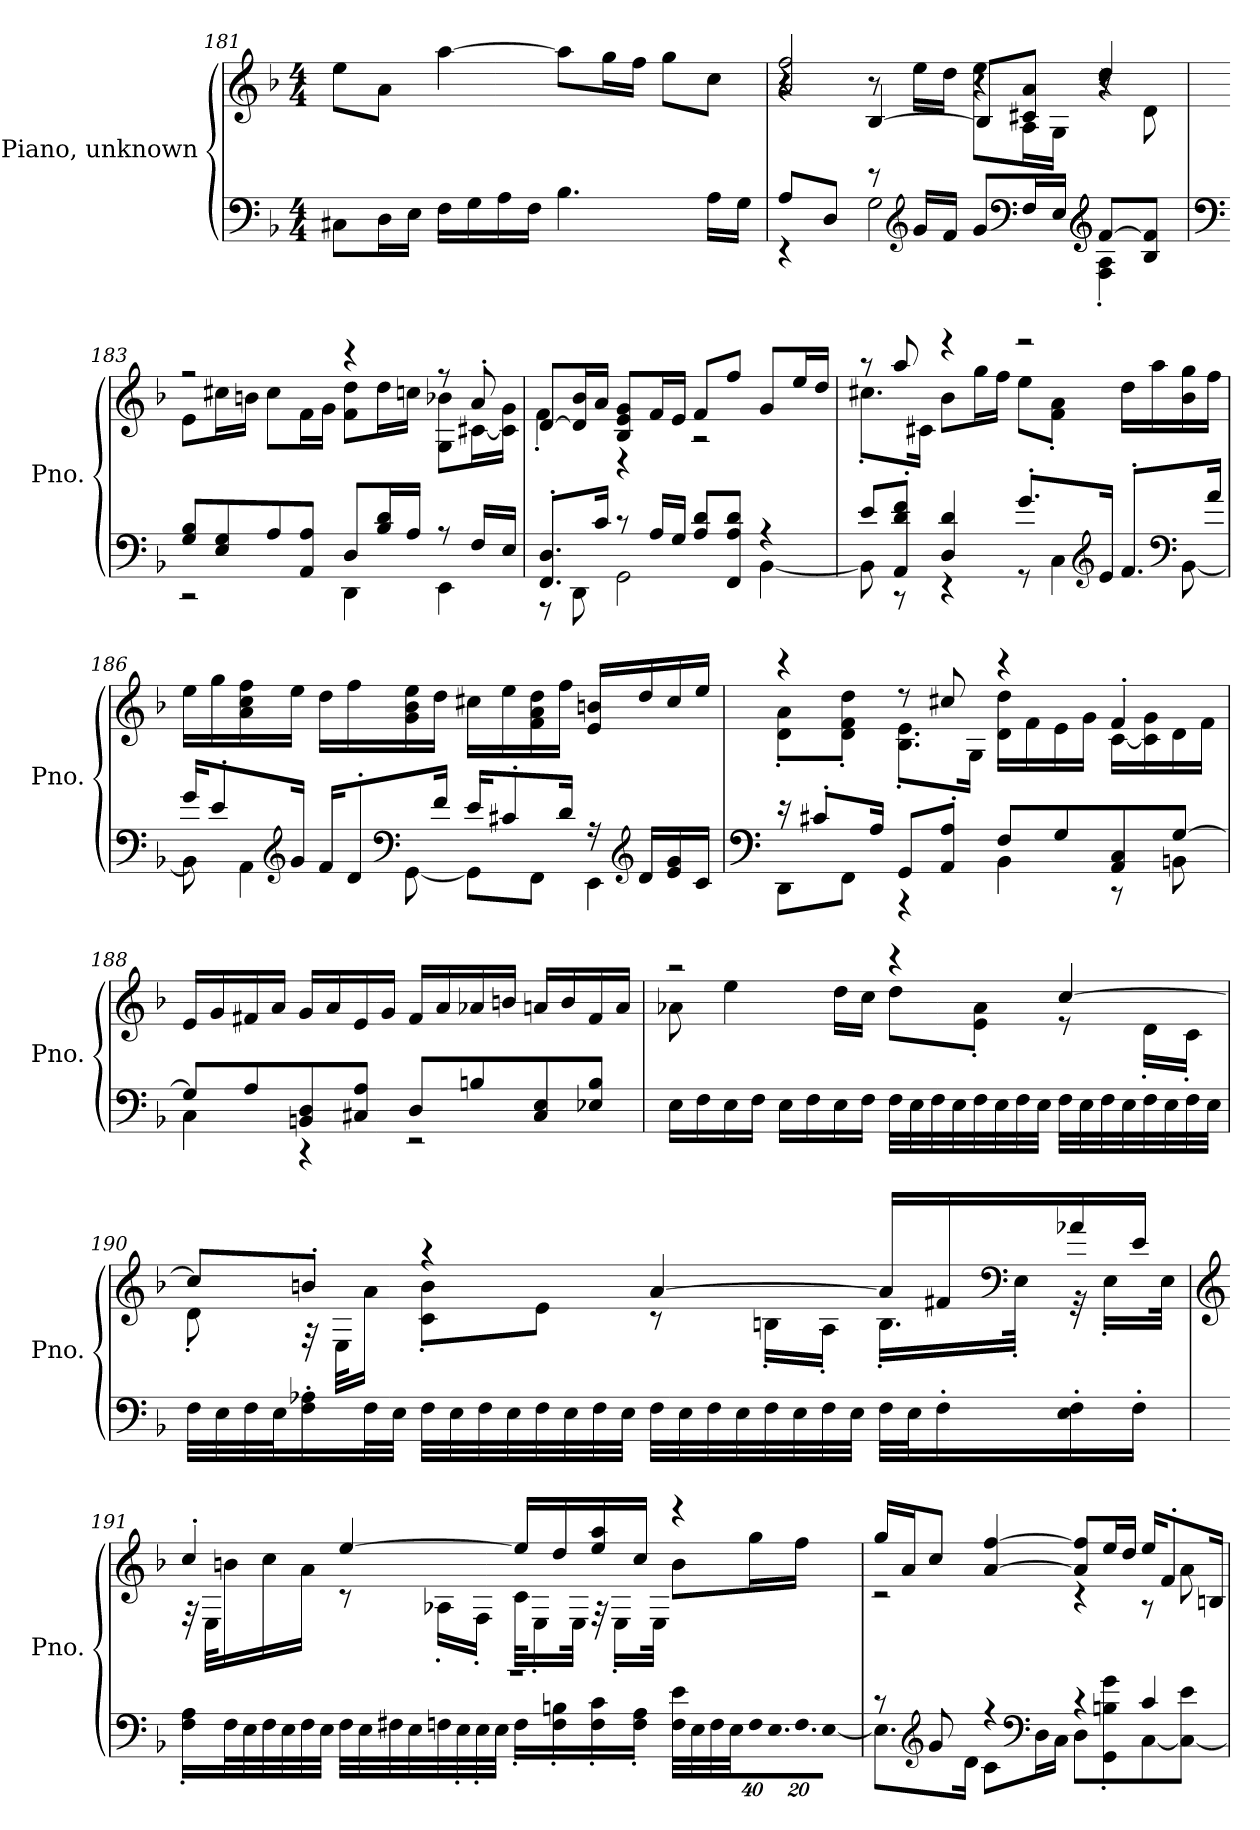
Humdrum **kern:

**kern	**kern
*part1	*part1
*staff2	*staff1
*I"Piano, unknown	*
*I'Pno.	*
*clefF4	*clefG2
*k[b-]	*k[b-]
*M4/4	*M4/4
=181	=181
8C#X\L	8ee\L
16D\L	8a\J
16E\JJ	.
16F\LL	[4aa\
16G\	.
16A\	.
16F\JJ	.
4.B-\	8aa\L]
.	16gg\L
.	16ff\JJ
.	8gg\L
16A\LL	8cc\J
16G\JJ	.
!!LO:LB:g=z
=182	=182
*^	*^
*	*	*	*^
8A/L	4r	2a/ 2ff/	4r	4r
8D/J	.	.	.	.
8r	2G\	.	8r	[4B-/
*clefG2	*	*	*	*
16g/LL	.	.	16ee\LL	.
16f/JJ	.	.	16dd\JJ	.
8g/L	.	4r	8ee\L	8B-/L]
*clefF4	*	*	*	*
16F/L	.	.	16A\L	8c#X/ 8a/J
16E/JJ	.	.	16G\JJ	.
*clefG2	*	*	*	*
[8f/L	4F\' 4A\'	4dd/	8r	4r
8B-/ 8f/]J	.	.	8d\	.
*	*	*v	*v	*v
=183	=183	=183
*clefF4	*	*
*	*	*^
8G/ 8B-/L	2r	2r	8e\L
8E/ 8G/	.	.	16cc#X\L
.	.	.	16bn\JJ
8A/	.	.	8cc#\L
8AA/ 8A/J	.	.	16f\L
.	.	.	16g\JJ
8D/L	4DD\	4r	8f\ 8dd\L
16B-/ 16d/L	.	.	16dd\L
16A/JJ	.	.	16ccn\JJ
8r	4EE\	8r	8G\ 8b-X\L
16F/LL	.	8a'/	[16c#X\L
16E/JJ	.	.	16c#\] 16g\JJ
!!LO:LB:g=z	!!
=184	=184	=184	=184
8.FF/' 8.D/'L	8r	[8d/L	4f'\
.	8DD\	16d/] 16b-/L	.
16c/Jk	.	16a/JJ	.
8r	2GG\	8B-/ 8e/ 8g/L	4r
16A/LL	.	16f/L	.
16G/JJ	.	16e/JJ	.
8A/ 8d/L	.	8f/L	2r
8FF/ 8A/ 8d/J	.	8ff/J	.
4r	[4BB-\	8g/L	.
.	.	16ee/L	.
.	.	16dd/JJ	.
=185	=185	=185	=185
8e/L	8BB-\]	8r	8.cc#X'\L
8AA/' 8d/' 8f/'J	8r	8aa/	.
.	.	.	16c#X\Jk
4D/ 4d/	4r	4r	8b-\L
.	.	.	16gg\L
.	.	.	16ff\JJ
8.g'/L	8r	2r	8ee\L
.	4C\	.	8f\' 8a\'J
*clefG2	*	*	*
16e/Jk	.	.	.
8.f'/L	.	.	16dd\LL
.	.	.	16aa\
*clefF4	*	*	*
.	[8BB-\	.	16b-\ 16gg\
16a/Jk	.	.	16ff\JJ
*	*	*v	*v
!!LO:PB:g=z
=186	=186	=186
16g/KL	8BB-\]	16ee\LL
8e'/	.	16gg\
.	4AA\	16a\ 16cc\ 16ff\
*clefG2	*	*
16g/Jk	.	16ee\JJ
16f/KL	.	16dd\LL
8d'/	.	16ff\
*clefF4	*	*
.	[8GG\	16g\ 16b-\ 16ee\
16f/Jk	.	16dd\JJ
16e/KL	8GG\L]	16cc#X\LL
8c#X'/	.	16ee\
.	8FF\J	16f\ 16a\ 16dd\
16d/Jk	.	16ff\JJ
16r	4EE\	16e/ 16bn/LL
*clefG2	*	*
16d/LL	.	16dd/
16e/ 16g/	.	16cc#/
16c#/JJ	.	16ee/JJ
=187	=187	=187
*clefF4	*	*
*	*	*^
16r	8DD\L	4r	8d\' 8a\'L
8c#X'/L	.	.	.
.	8FF\J	.	8d\' 8f\' 8dd\'J
16A/Jk	.	.	.
8GG/L	4r	8r	8.B-\' 8.e\'L
8AA/' 8A/'J	.	8cc#X/	.
.	.	.	16G\Jk
8F/L	4BB-\	4r	16d\ 16dd\LL
.	.	.	16f\
8G/	.	.	16e\
.	.	.	16g\JJ
8AA/ 8C/	8r	4f'/	[16c\LL
.	.	.	16c\] 16g\
[8G/J	8BBn\	.	16d\
.	.	.	16f\JJ
*	*	*v	*v
!!LO:LB:g=z
=188	=188	=188
8G/L]	4C\	16e/LL
.	.	16g/
8A/	.	16f#X/
.	.	16a/JJ
8BBn/ 8D/	4r	16g/LL
.	.	16a/
8C#X/ 8A/J	.	16e/
.	.	16g/JJ
8D/L	2r	16f#/LL
.	.	16a/
8Bn/	.	16a-X/
.	.	16bn/JJ
8C#/ 8E/	.	16an/LL
.	.	16b/
8E-X/ 8B/J	.	16f#/
.	.	16a/JJ
*v	*v	*
=189	=189
*	*^
16E\LL	2r	8a-X\
16F\	.	.
16E\	.	4ee\
16F\JJ	.	.
16E\LL	.	.
16F\	.	.
16E\	.	16dd\LL
16F\JJ	.	16cc\JJ
32F\LLL	4r	8dd\L
32E\	.	.
32F\	.	.
32E\	.	.
32F\	.	8e\' 8a-\'J
32E\	.	.
32F\	.	.
32E\JJJ	.	.
32F\LLL	[4cc/	8r
32E\	.	.
32F\	.	.
32E\	.	.
32F\	.	16d'\LL
32E\	.	.
32F\	.	16c'\JJ
32E\JJJ	.	.
!!LO:LB:g=z	!!
=190	=190	=190
32F\LLL	8cc/L]	8d'\
32E\	.	.
32F\	.	.
32E\J	.	.
16F\' 16A-X\'	8bn'/J	32r
.	.	32E\KLL
32F\L	.	16a\JJ
32E\JJJ	.	.
32F\LLL	4r	8c\' 8b\'L
32E\	.	.
32F\	.	.
32E\	.	.
32F\	.	8e\J
32E\	.	.
32F\	.	.
32E\JJJ	.	.
32F\LLL	[4a/	8r
32E\	.	.
32F\	.	.
32E\	.	.
32F\	.	16Bn'\LL
32E\	.	.
32F\	.	16A'\JJ
32E\JJJ	.	.
32F\LLL	16a/LL]	16.B'\LL
32E\J	.	.
16F'\	16f#X/	.
*	*clefF4	*
.	.	32E'\JJk
16E\' 16F\'	16a-X/	32r
.	.	16E'\LL
16F'\JJ	16e/JJ	.
.	.	32E\JJk
!!LO:LB:g=z	!!
=191	=191	=191
*	*clefG2	*
*^	*	*
1r	16F\' 16A\'LL	4cc'/	32r
.	.	.	32E\KLL
.	32F\L	.	16bn\
.	32E\	.	.
.	32F\	.	16cc\
.	32E\	.	.
.	32F\	.	16a\JJ
.	32E\JJJ	.	.
.	32F\LLL	[4ee/	8r
.	32E\	.	.
.	32F#X\	.	.
.	32E\	.	.
.	32Fn\	.	16A-X'\LL
.	32E'\	.	.
.	32E'\	.	16F'\JJ
.	32E\JJJ	.	.
.	16F'\LL	16ee/LL]	32c\KLL
.	.	.	16E'\
.	16F\' 16Bn\'	16dd/	.
.	.	.	32E\JJk
.	16F\' 16c\'	16ee/ 16aa/	32r
.	.	.	16E'\LL
.	16F\' 16A\'JJ	16cc/JJ	.
.	.	.	32E\JJk
.	32F\ 32e\LLL	4r	8b\L
.	32E\	.	.
.	32F\	.	.
.	32E\	.	.
*	*Xbrackettup	*	*
!	!LO:N:vis=32	!	!
.	640%23F\	.	16gg\L
!	!LO:N:vis=64.	!	!
.	640%17E\L	.	.
!	!LO:N:vis=64.	!	!
.	640%17F\J	.	16ff\JJ
!	!LO:N:vis=32	!	!
.	[640%23E\JJJ	.	.
!!LO:LB:g=z	!!
=192	=192	=192	=192
8r	8.E\L]	16gg/LL	2r
.	.	16a/J	.
*clefG2	*	*	*
8g/	.	8cc/J	.
.	16d\Jk	.	.
4r	8c\L	[4a/ [4ff/	.
*clefF4	*	*	*
.	16D\L	.	.
.	16C\JJ	.	.
4r	8D\L	8a/] 8ff/]L	4r
.	8GG\' 8Bn\' 8g\'	16ee/L	.
.	.	16dd/JJ	.
4c/	[8C\	16ee/KL	8r
.	.	8f'/	.
.	8C\_ 8e\J	.	8a\
.	.	16Bn/Jk	.
*v	*v	*	*
*	*v	*v
=	=
*-	*-
